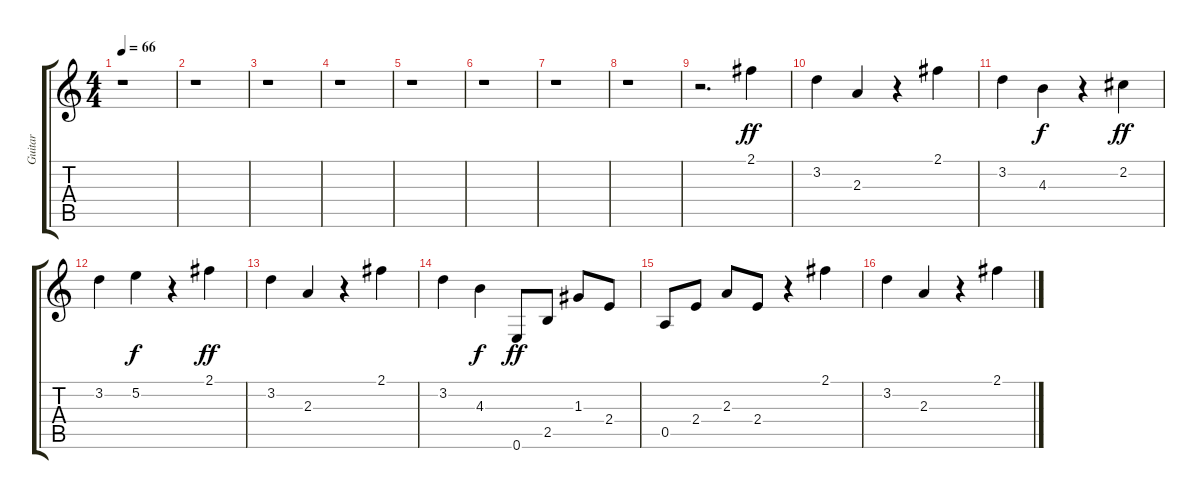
\track ("Guitar " "Guitar ") {instrument electricguitarclean}
\staff {score tabs}
\tuning (E4 B3 G3 D3 A2 E2) {hide}
\ts (4 4)
\tempo 66
\clef g2
\ks c
r.1{dy ff} |
r.1 |
r.1 |
r.1 |
r.1 |
r.1 |
r.1 |
r.1 |
r.2{d} 2.1.4 |
3.2.4 2.3.4 r.4 2.1.4 |
3.2.4 4.3.4{dy f} r.4 2.2.4{dy ff} |
3.2.4 5.2.4{dy f} r.4 2.1.4{dy ff} |
3.2.4 2.3.4 r.4 2.1.4 |
3.2.4 4.3.4{dy f} 0.6.8{dy ff} 2.5.8 1.3.8 2.4.8 |
0.5.8 2.4.8 2.3.8 2.4.8 r.4 2.1.4 |
3.2.4 2.3.4 r.4 2.1.4
